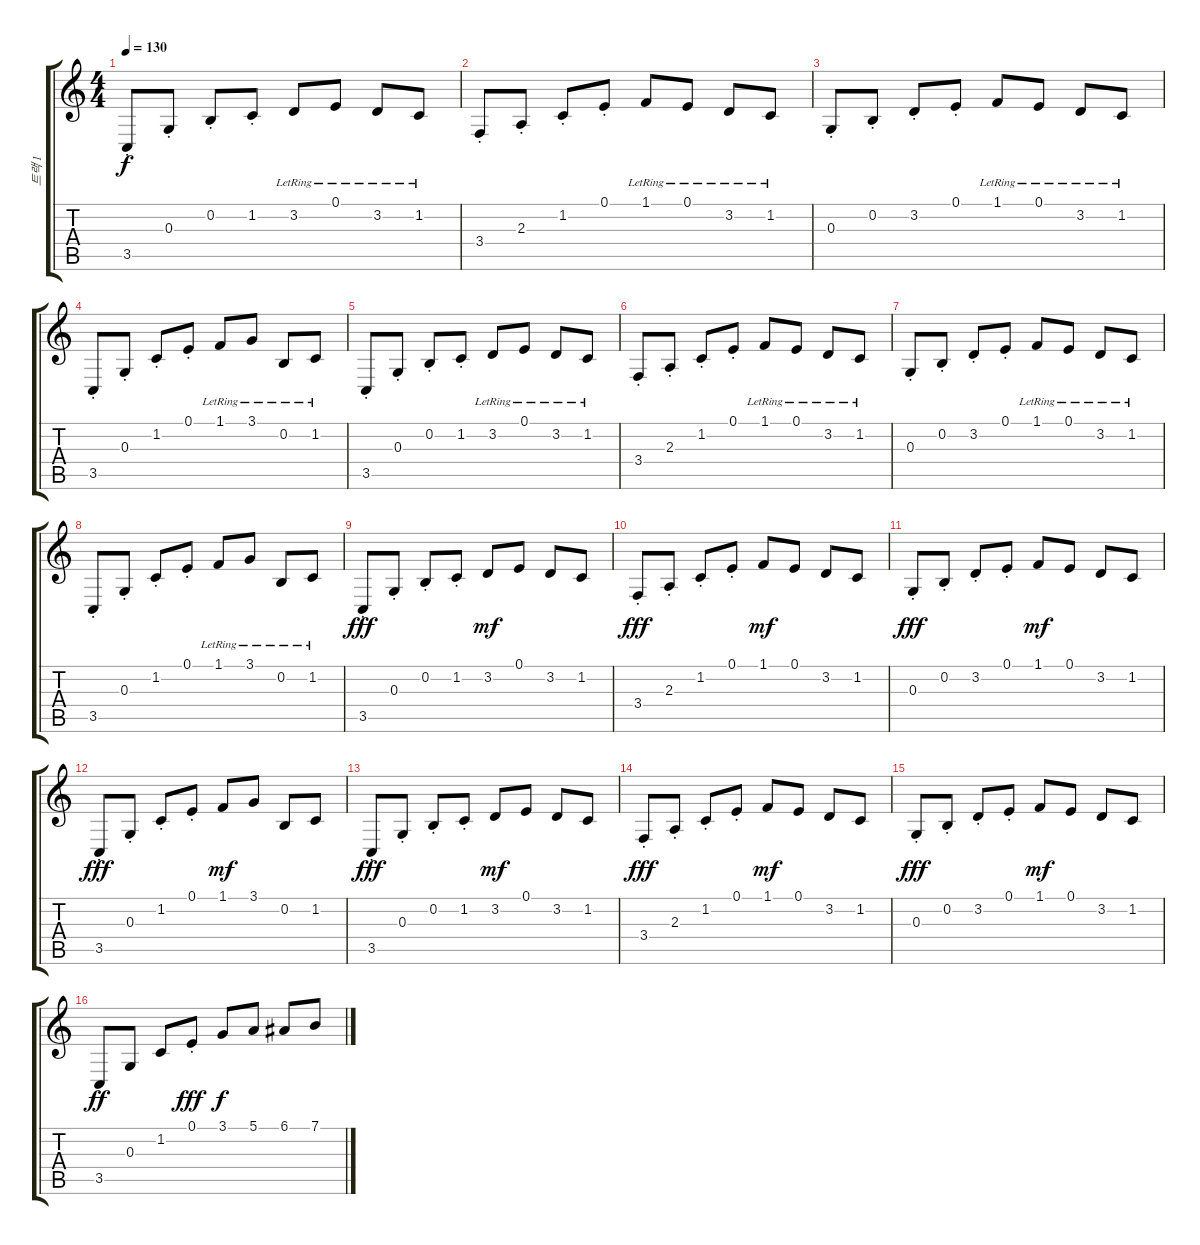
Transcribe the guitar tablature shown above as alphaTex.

\track ("트랙 1" "트랙 1") {instrument acousticgrandpiano}
\staff {score tabs}
\tuning (E4 B3 G3 D3 A2 E2) {hide}
\ts (4 4)
\tempo 130
\clef g2
\ks c
3.5{st}.8{dy f} 0.3{st}.8 0.2{st}.8 1.2{st}.8 3.2{lr}.8 0.1{lr}.8 3.2{lr}.8 1.2{lr}.8 |
3.4{st}.8 2.3{st}.8 1.2{st}.8 0.1{st}.8 1.1{lr}.8 0.1{lr}.8 3.2{lr}.8 1.2{lr}.8 |
0.3{st}.8 0.2{st}.8 3.2{st}.8 0.1{st}.8 1.1{lr}.8 0.1{lr}.8 3.2{lr}.8 1.2{lr}.8 |
3.5{st}.8 0.3{st}.8 1.2{st}.8 0.1{st}.8 1.1{lr}.8 3.1{lr}.8 0.2{lr}.8 1.2{lr}.8 |
3.5{st}.8 0.3{st}.8 0.2{st}.8 1.2{st}.8 3.2{lr}.8 0.1{lr}.8 3.2{lr}.8 1.2{lr}.8 |
3.4{st}.8 2.3{st}.8 1.2{st}.8 0.1{st}.8 1.1{lr}.8 0.1{lr}.8 3.2{lr}.8 1.2{lr}.8 |
0.3{st}.8 0.2{st}.8 3.2{st}.8 0.1{st}.8 1.1{lr}.8 0.1{lr}.8 3.2{lr}.8 1.2{lr}.8 |
3.5{st}.8 0.3{st}.8 1.2{st}.8 0.1{st}.8 1.1{lr}.8 3.1{lr}.8 0.2{lr}.8 1.2{lr}.8 |
3.5{st}.8{dy fff} 0.3{st}.8 0.2{st}.8 1.2{st}.8 3.2.8{dy mf} 0.1.8 3.2.8 1.2.8 |
3.4{st}.8{dy fff} 2.3{st}.8 1.2{st}.8 0.1{st}.8 1.1.8{dy mf} 0.1.8 3.2.8 1.2.8 |
0.3{st}.8{dy fff} 0.2{st}.8 3.2{st}.8 0.1{st}.8 1.1.8{dy mf} 0.1.8 3.2.8 1.2.8 |
3.5{st}.8{dy fff} 0.3{st}.8 1.2{st}.8 0.1{st}.8 1.1.8{dy mf} 3.1.8 0.2.8 1.2.8 |
3.5{st}.8{dy fff} 0.3{st}.8 0.2{st}.8 1.2{st}.8 3.2.8{dy mf} 0.1.8 3.2.8 1.2.8 |
3.4{st}.8{dy fff} 2.3{st}.8 1.2{st}.8 0.1{st}.8 1.1.8{dy mf} 0.1.8 3.2.8 1.2.8 |
0.3{st}.8{dy fff} 0.2{st}.8 3.2{st}.8 0.1{st}.8 1.1.8{dy mf} 0.1.8 3.2.8 1.2.8 |
3.5.8{dy ff} 0.3.8 1.2.8 0.1{st}.8{dy fff} 3.1.8{dy f} 5.1.8 6.1.8 7.1.8
